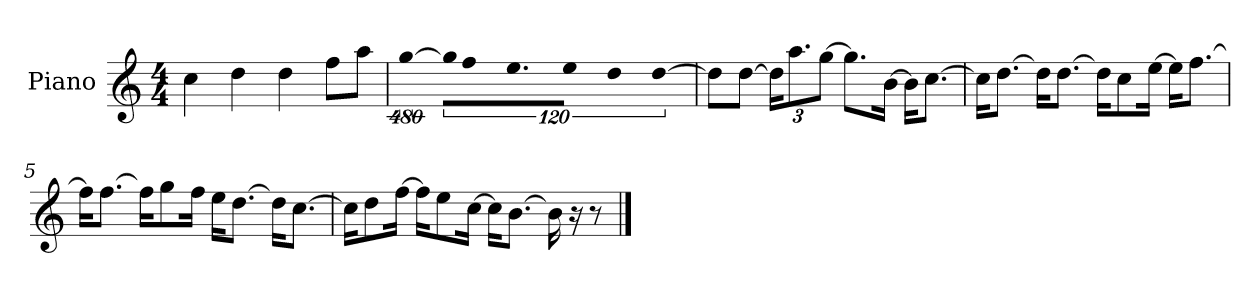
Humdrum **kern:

**kern
*part1
*staff1
*I"Piano
*I'P-no
*clefG2
*k[]
*M4/4
*MM90
=1
4cc\
4dd\
4dd\
8ff\L
8aa\J
=2
!LO:N:vis=4
[1920%427gg\
!LO:N:vis=16
1920%107gg\KL]
!LO:N:vis=8
640%71ff\
9.ee\
!LO:N:vis=8
640%71ee\J
!LO:N:vis=4
1920%427dd\
!LO:N:vis=8
[640%71dd\
=3
8dd\L]
[8dd\J
*Xbrackettup
24dd\KL]
12.aa\
[12gg\J
8.gg\L]
[16b\Jk
16b\KL]
[8.cc\J
=4
16cc\KL]
[8.dd\J
16dd\KL]
[8.dd\J
16dd\KL]
8cc\
[16ee\Jk
16ee\KL]
[8.ff\J
!!LO:LB:g=z
=5
16ff\KL]
[8.ff\J
16ff\KL]
8gg\
16ff\Jk
16ee\KL
[8.dd\J
16dd\KL]
[8.cc\J
=6
16cc\KL]
8dd\
[16ff\Jk
16ff\KL]
8ee\
[16cc\Jk
16cc\KL]
[8.b\J
16b\]
16r
8r
==
*-
